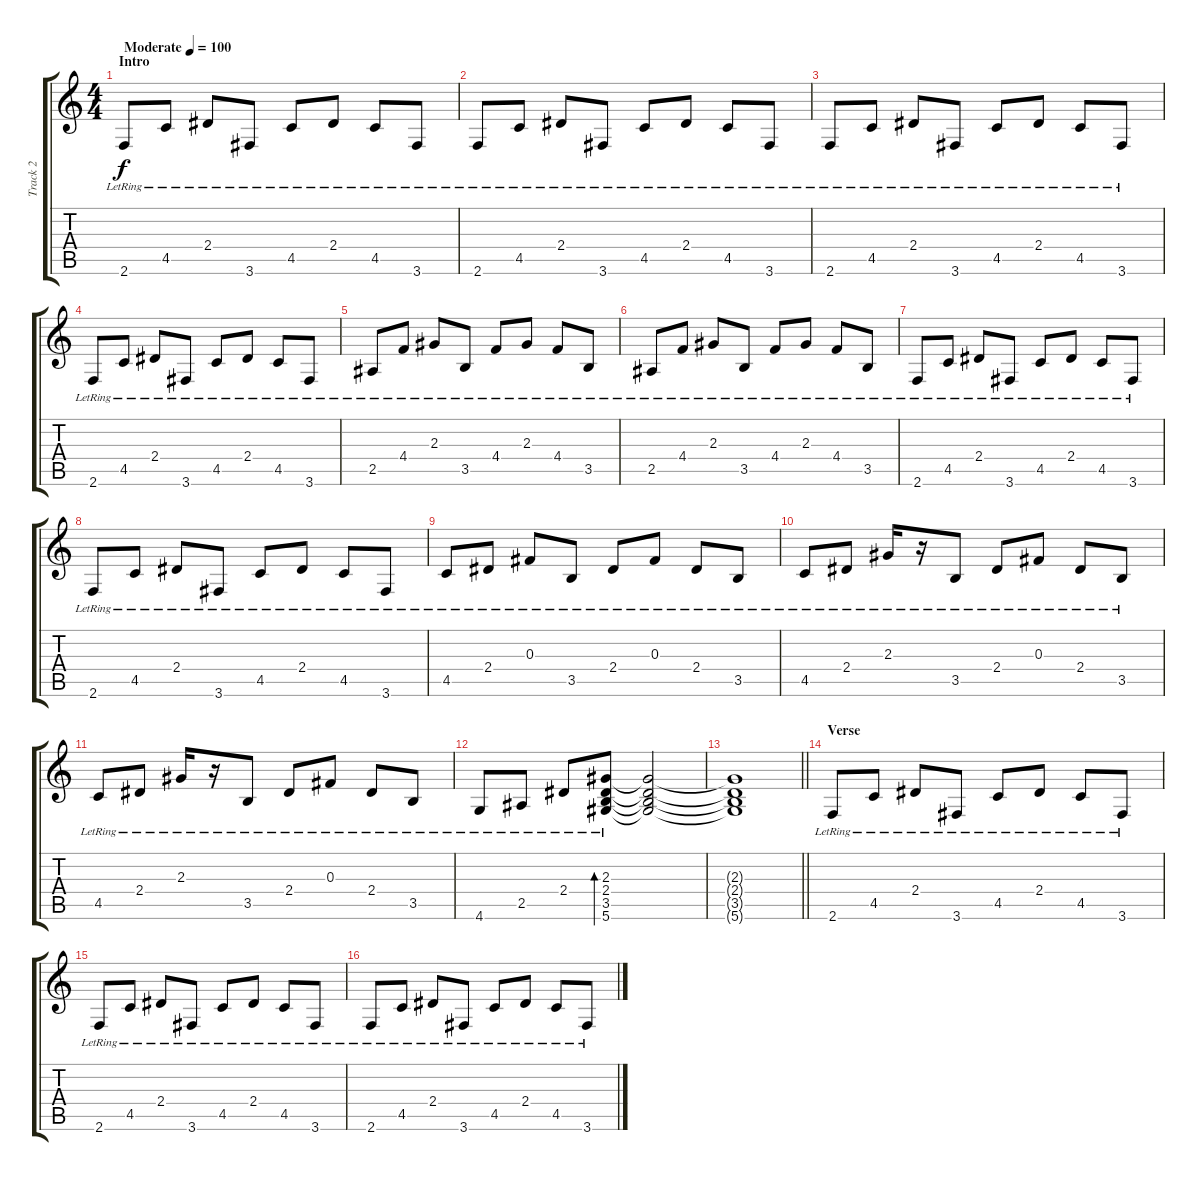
\track ("Track 2" "Track 2") {instrument electricguitarclean}
\staff {score tabs}
\tuning (Eb4 Bb3 Gb3 Db3 Ab2 Eb2) {hide}
\ts (4 4)
\section ("" "Intro")
\tempo (100 "Moderate")
\clef g2
\ks c
2.6{lr}.8{dy f instrument electricguitarclean} 4.5{lr}.8 2.4{lr}.8 3.6{lr}.8 4.5{lr}.8 2.4{lr}.8 4.5{lr}.8 3.6{lr}.8 |
2.6{lr}.8 4.5{lr}.8 2.4{lr}.8 3.6{lr}.8 4.5{lr}.8 2.4{lr}.8 4.5{lr}.8 3.6{lr}.8 |
2.6{lr}.8 4.5{lr}.8 2.4{lr}.8 3.6{lr}.8 4.5{lr}.8 2.4{lr}.8 4.5{lr}.8 3.6{lr}.8 |
2.6{lr}.8 4.5{lr}.8 2.4{lr}.8 3.6{lr}.8 4.5{lr}.8 2.4{lr}.8 4.5{lr}.8 3.6{lr}.8 |
2.5{lr}.8 4.4{lr}.8 2.3{lr}.8 3.5{lr}.8 4.4{lr}.8 2.3{lr}.8 4.4{lr}.8 3.5{lr}.8 |
2.5{lr}.8 4.4{lr}.8 2.3{lr}.8 3.5{lr}.8 4.4{lr}.8 2.3{lr}.8 4.4{lr}.8 3.5{lr}.8 |
2.6{lr}.8 4.5{lr}.8 2.4{lr}.8 3.6{lr}.8 4.5{lr}.8 2.4{lr}.8 4.5{lr}.8 3.6{lr}.8 |
2.6{lr}.8 4.5{lr}.8 2.4{lr}.8 3.6{lr}.8 4.5{lr}.8 2.4{lr}.8 4.5{lr}.8 3.6{lr}.8 |
4.5{lr}.8 2.4{lr}.8 0.3{lr}.8 3.5{lr}.8 2.4{lr}.8 0.3{lr}.8 2.4{lr}.8 3.5{lr}.8 |
4.5{lr}.8 2.4{lr}.8 2.3{lr}.16 r.16 3.5{lr}.8 2.4{lr}.8 0.3{lr}.8 2.4{lr}.8 3.5{lr}.8 |
4.5{lr}.8 2.4{lr}.8 2.3{lr}.16 r.16 3.5{lr}.8 2.4{lr}.8 0.3{lr}.8 2.4{lr}.8 3.5{lr}.8 |
4.6{lr}.8 2.5{lr}.8 2.4{lr}.8 (2.3{lr} 2.4{lr} 3.5{lr} 5.6{lr}).8{bd 60} (2.3{t} 2.4{t} 3.5{t} 5.6{t}).2 |
\barLineRight lightlight
(2.3{t} 2.4{t} 3.5{t} 5.6{t}).1 |
\section ("" "Verse")
2.6{lr}.8 4.5{lr}.8 2.4{lr}.8 3.6{lr}.8 4.5{lr}.8 2.4{lr}.8 4.5{lr}.8 3.6{lr}.8 |
2.6{lr}.8 4.5{lr}.8 2.4{lr}.8 3.6{lr}.8 4.5{lr}.8 2.4{lr}.8 4.5{lr}.8 3.6{lr}.8 |
2.6{lr}.8 4.5{lr}.8 2.4{lr}.8 3.6{lr}.8 4.5{lr}.8 2.4{lr}.8 4.5{lr}.8 3.6{lr}.8
